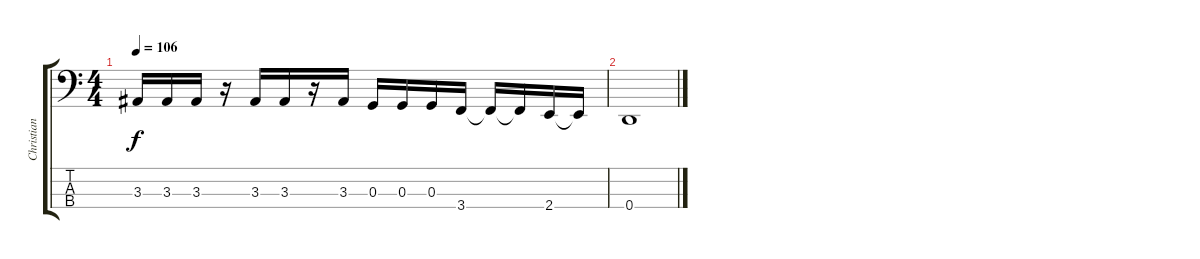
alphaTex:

\track ("Christian Giesler" "Christian ") {instrument electricbassfinger}
\staff {score tabs}
\tuning (F2 C2 G1 D1) {hide}
\ts (4 4)
\tempo 106
\clef f4
\ks c
3.3.16{dy f} 3.3.16 3.3.16 r.16 3.3.16 3.3.16 r.16 3.3.16 0.3.16 0.3.16 0.3.16 3.4.16 3.4{t}.16 3.4{t}.16 2.4.16 2.4{t}.16 |
0.4.1
